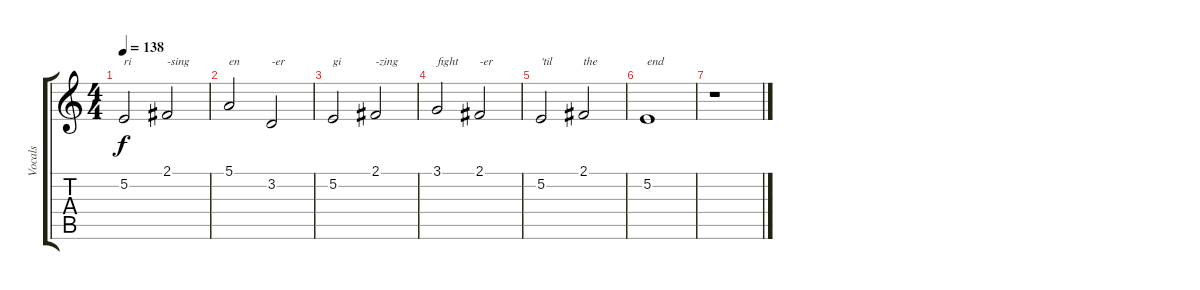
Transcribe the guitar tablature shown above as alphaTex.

\track ("Vocals" "Vocals") {instrument tenorsax}
\staff {score tabs}
\tuning (E4 B3 G3 D3 A2 E2) {hide}
\ts (4 4)
\tempo 138
\clef g2
\ks c
5.2.2{txt "ri" dy f} 2.1.2{txt "-sing"} |
5.1.2{txt "en"} 3.2.2{txt "-er"} |
5.2.2{txt "gi"} 2.1.2{txt "-zing"} |
3.1.2{txt "fight" volume 0} 2.1.2{txt "-er"} |
5.2.2{txt "'til"} 2.1.2{txt "the"} |
5.2.1{txt "end"} |
r.1
